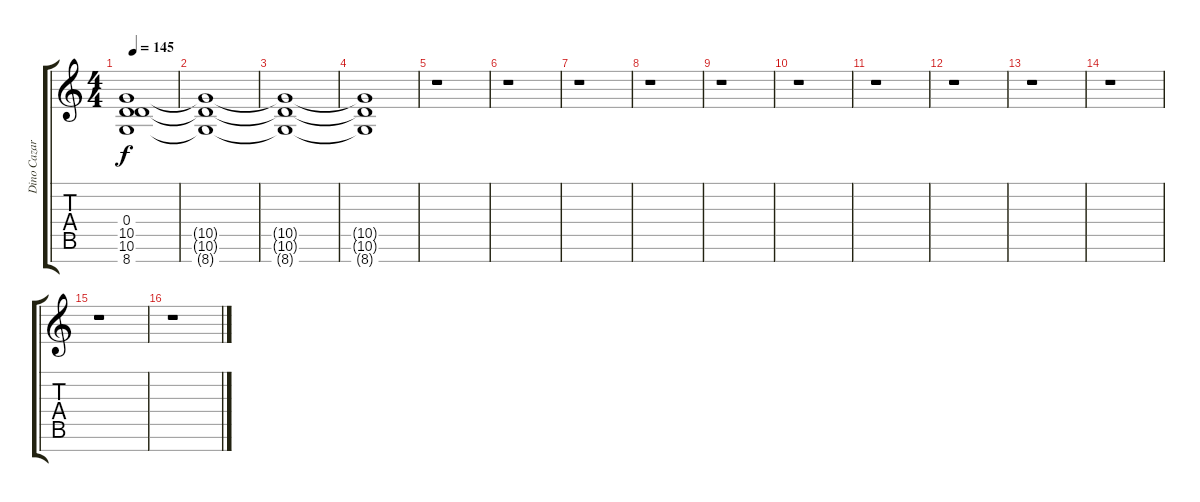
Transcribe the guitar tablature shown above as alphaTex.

\track ("Dino Cazares" "Dino Cazar") {instrument overdrivenguitar}
\staff {score tabs}
\tuning (E4 B3 Gb3 D3 A2 E2 B1) {hide}
\ts (4 4)
\tempo 145
\clef g2
\ks c
(0.4 10.5{t} 10.6{t} 8.7{t}).1{dy f} |
(10.5{t} 10.6{t} 8.7{t}).1 |
(10.5{t} 10.6{t} 8.7{t}).1 |
(10.5{t} 10.6{t} 8.7{t}).1 |
r.1 |
r.1 |
r.1 |
r.1 |
r.1 |
r.1 |
r.1 |
r.1 |
r.1 |
r.1 |
r.1 |
r.1
